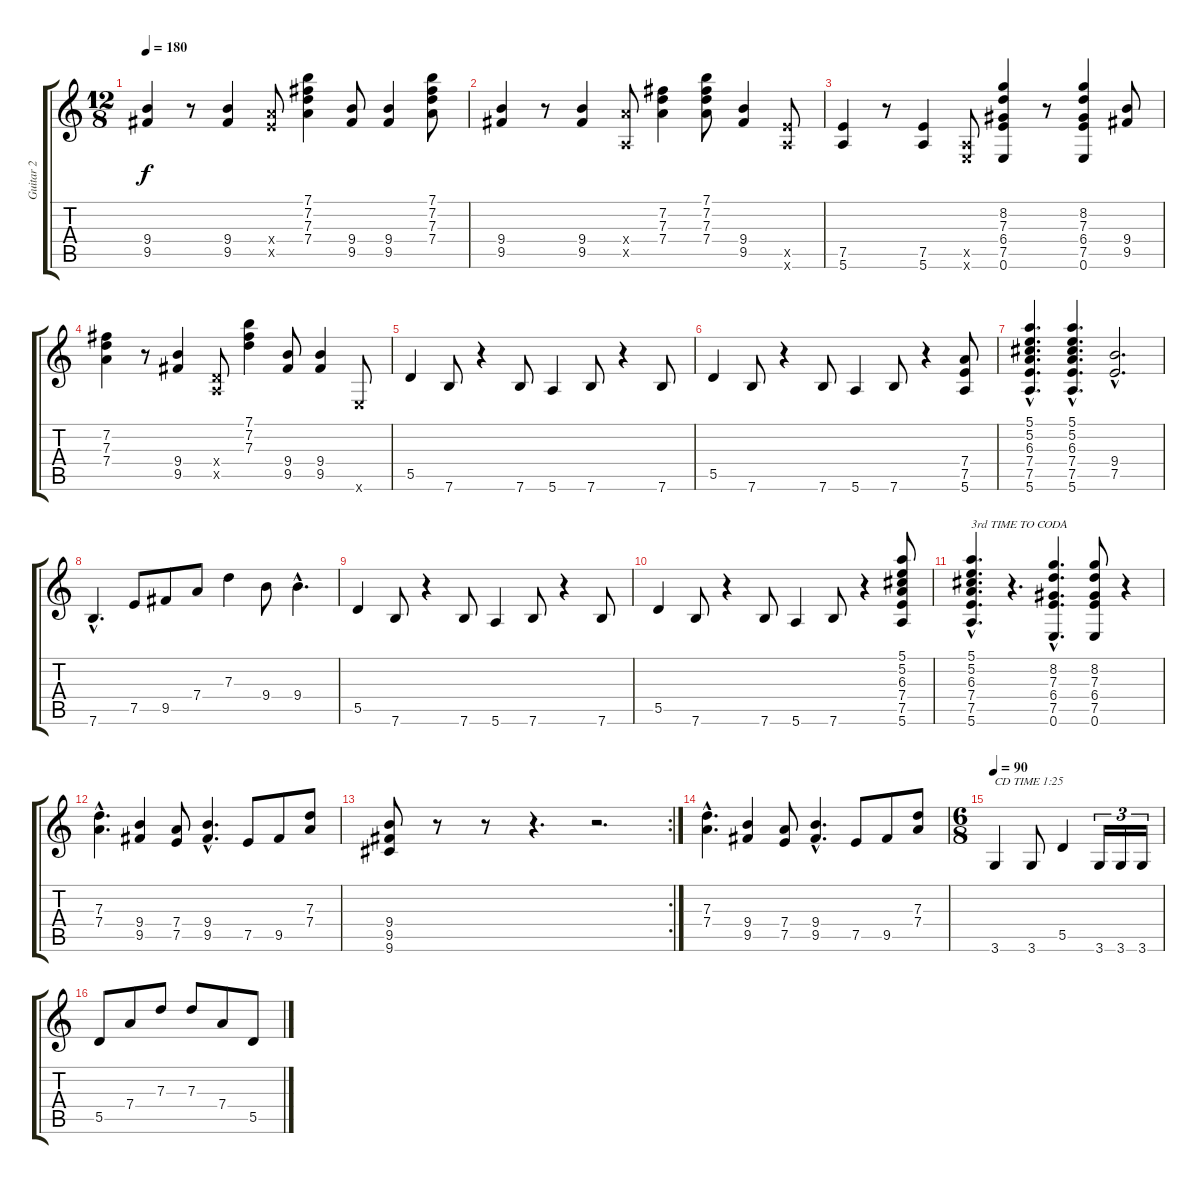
\track ("Guitar 2" "Guitar 2") {instrument electricguitarclean}
\staff {score tabs}
\tuning (E4 B3 G3 D3 A2 E2) {hide}
\ts (12 8)
\tempo 180
\clef g2
\ks c
(9.4 9.5).4{dy f} r.8 (9.4 9.5).4 (7.4{x} 7.5{x}).8 (7.1 7.2 7.3 7.4).4 (9.4 9.5).8 (9.4 9.5).4 (7.1 7.2 7.3 7.4).8 |
(9.4 9.5).4 r.8 (9.4 9.5).4 (7.4{x} 0.5{x}).8 (7.2 7.3 7.4).4 (7.1 7.2 7.3 7.4).8 (9.4 9.5).4 (7.5{x} 5.6{x}).8 |
(7.5 5.6).4 r.8 (7.5 5.6).4 (0.5{x} 0.6{x}).8 (8.2 7.3 6.4 7.5 0.6).4 r.8 (8.2 7.3 6.4 7.5 0.6).4 (9.4 9.5).8 |
(7.2 7.3 7.4).4 r.8 (9.4 9.5).4 (0.4{x} 0.5{x}).8 (7.1 7.2 7.3).4 (9.4 9.5).8 (9.4 9.5).4 0.6{x}.8 |
5.5.4 7.6.8 r.4 7.6.8 5.6.4 7.6.8 r.4 7.6.8 |
5.5.4 7.6.8 r.4 7.6.8 5.6.4 7.6.8 r.4 (7.4 7.5 5.6).8 |
(5.1{hac} 5.2{hac} 6.3{hac} 7.4{hac} 7.5{hac} 5.6{hac}).4{d} (5.1{hac} 5.2{hac} 6.3{hac} 7.4{hac} 7.5{hac} 5.6{hac}).4{d} (9.4{hac} 7.5{hac}).2{d} |
7.6{hac}.4{d} 7.5.8 9.5.8 7.4.8 7.3.4 9.4.8 9.4{hac}.4{d} |
5.5.4 7.6.8 r.4 7.6.8 5.6.4 7.6.8 r.4 7.6.8 |
5.5.4 7.6.8 r.4 7.6.8 5.6.4 7.6.8 r.4 (5.1 5.2 6.3 7.4 7.5 5.6).8 |
(5.1{hac} 5.2{hac} 6.3{hac} 7.4{hac} 7.5{hac} 5.6{hac}).4{d txt "3rd TIME TO CODA"} r.4{d} (8.2{hac} 7.3{hac} 6.4{hac} 7.5{hac} 0.6{hac}).4{d} (8.2 7.3 6.4 7.5 0.6).8 r.4 |
(7.3{hac} 7.4{hac}).4{d} (9.4 9.5).4 (7.4 7.5).8 (9.4{hac} 9.5{hac}).4{d} 7.5.8 9.5.8 (7.3 7.4).8 |
\rc 2
(9.4 9.5 9.6).8 r.8 r.8 r.4{d} r.2{d} |
(7.3{hac} 7.4{hac}).4{d} (9.4 9.5).4 (7.4 7.5).8 (9.4{hac} 9.5{hac}).4{d} 7.5.8 9.5.8 (7.3 7.4).8 |
\ts (6 8)
\tempo 90
3.6.4{txt "CD TIME 1:25"} 3.6.8 5.5.4 3.6.16{tu (3 2)} 3.6.16{tu (3 2)} 3.6.16{tu (3 2)} |
5.5.8 7.4.8 7.3.8 7.3.8 7.4.8 5.5.8
